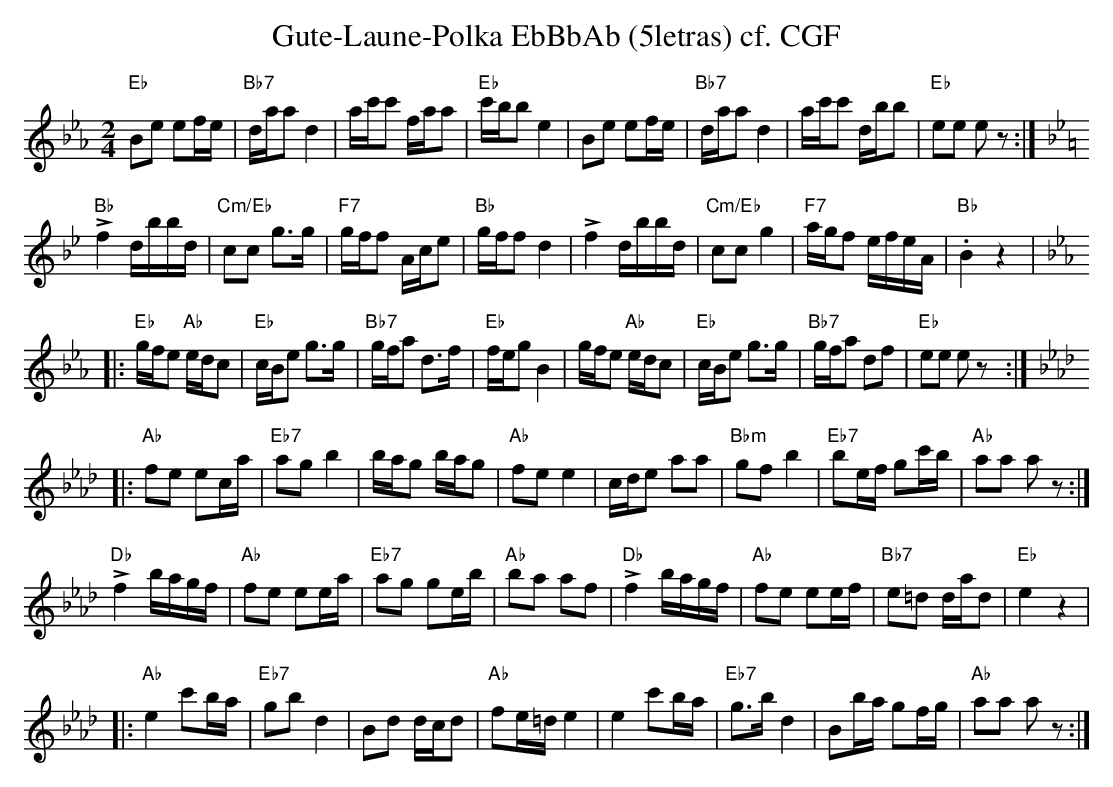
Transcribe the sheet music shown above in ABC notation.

X:1
T:Gute-Laune-Polka EbBbAb (5letras) cf. CGF
M:2/4
L:1/16
K:Ebmaj%%MIDI gchordon
"Eb"B2e2 e2fe | "Bb7"daa2d4 | ac'c'2 faa2 | "Eb"c'bb2e4 | B2e2 e2fe | "Bb7"daa2d4 | ac'c'2 dbb2 | "Eb"e2e2 e2z2 :| [K:Bbmaj]
"Bb"!>!f4 dbbd | "Cm/Eb"c2c2 g3g | "F7"gff2 Ace2 | "Bb"gff2d4 | !>!f4 dbbd | "Cm/Eb"c2c2 g4 | "F7"agf2 efeA | "Bb".B4z4 |: [K:Ebmaj]
"Eb"gfe2 "Ab"edc2 | "Eb"cBe2 g3g | "Bb7"gfa2 d3f | "Eb"feg2B4 | gfe2 "Ab"edc2 | "Eb"cBe2 g3g | "Bb7"gfa2 d2f2 | "Eb"e2e2 e2z2 :: [K:Abmaj]
"Ab"f2e2 e2ca | "Eb7"a2g2 b4 | bag2 bag2 | "Ab"f2e2e4 | cde2 a2a2 | "Bbm"g2f2b4 | "Eb7"b2ef g2c'b | "Ab"a2a2 a2z2 :|
"Db"!>!f4 bagf | "Ab"f2e2 e2ea | "Eb7"a2g2 g2eb | "Ab"b2a2 a2f2 | "Db"!>!f4 bagf | "Ab"f2e2 e2ef | "Bb7"e2=d2 dad2 | "Eb"e4z4 |
|: "Ab"e4 c'2ba | "Eb7"g2b2d4 | B2d2 dcd2 | "Ab"f2e=de4 | e4 c'2ba | "Eb7"g3bd4 | B2ba g2fg | "Ab"a2a2 a2z2 :|
